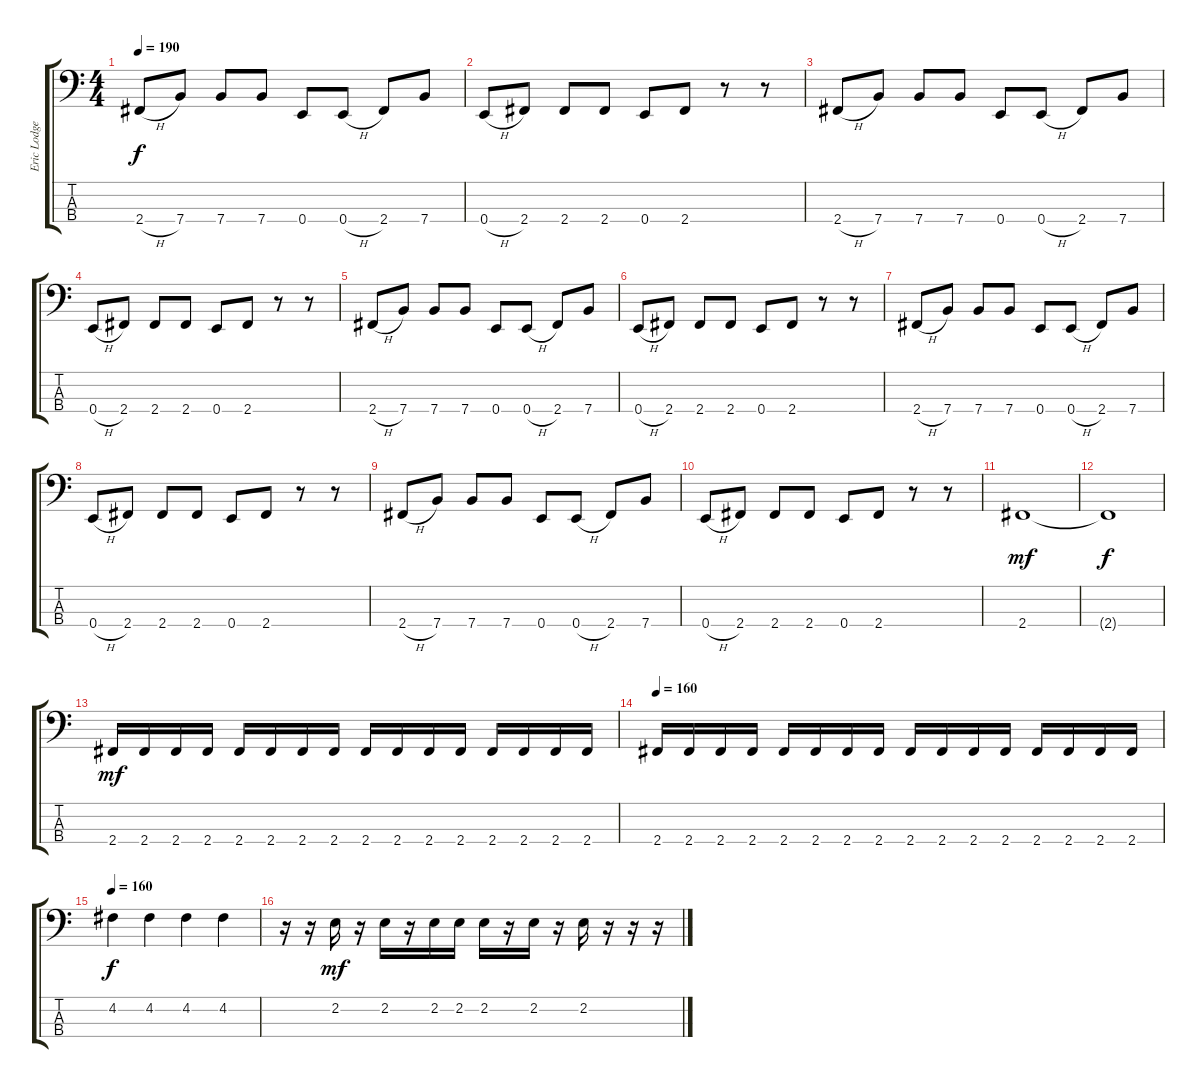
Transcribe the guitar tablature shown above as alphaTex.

\track ("Eric Lodge" "Eric Lodge") {instrument electricbassfinger}
\staff {score tabs}
\tuning (G2 D2 A1 E1) {hide}
\ts (4 4)
\tempo 190
\clef f4
\ks c
2.4{h}.8{dy f} 7.4.8 7.4.8 7.4.8 0.4.8 0.4{h}.8 2.4.8 7.4.8 |
0.4{h}.8 2.4.8 2.4.8 2.4.8 0.4.8 2.4.8 r.8 r.8 |
2.4{h}.8 7.4.8 7.4.8 7.4.8 0.4.8 0.4{h}.8 2.4.8 7.4.8 |
0.4{h}.8 2.4.8 2.4.8 2.4.8 0.4.8 2.4.8 r.8 r.8 |
2.4{h}.8 7.4.8 7.4.8 7.4.8 0.4.8 0.4{h}.8 2.4.8 7.4.8 |
0.4{h}.8 2.4.8 2.4.8 2.4.8 0.4.8 2.4.8 r.8 r.8 |
2.4{h}.8 7.4.8 7.4.8 7.4.8 0.4.8 0.4{h}.8 2.4.8 7.4.8 |
0.4{h}.8 2.4.8 2.4.8 2.4.8 0.4.8 2.4.8 r.8 r.8 |
2.4{h}.8 7.4.8 7.4.8 7.4.8 0.4.8 0.4{h}.8 2.4.8 7.4.8 |
0.4{h}.8 2.4.8 2.4.8 2.4.8 0.4.8 2.4.8 r.8 r.8 |
2.4.1{dy mf} |
2.4{t}.1{dy f} |
2.4.16{dy mf} 2.4.16 2.4.16 2.4.16 2.4.16 2.4.16 2.4.16 2.4.16 2.4.16 2.4.16 2.4.16 2.4.16 2.4.16 2.4.16 2.4.16 2.4.16 |
\tempo 160
2.4.16 2.4.16 2.4.16 2.4.16 2.4.16 2.4.16 2.4.16 2.4.16 2.4.16 2.4.16 2.4.16 2.4.16 2.4.16 2.4.16 2.4.16 2.4.16 |
\tempo 160
4.2.4{dy f} 4.2.4 4.2.4 4.2.4 |
r.16 r.16 2.2.16{dy mf} r.16 2.2.16 r.16 2.2.16 2.2.16 2.2.16 r.16 2.2.16 r.16 2.2.16 r.16 r.16 r.16
